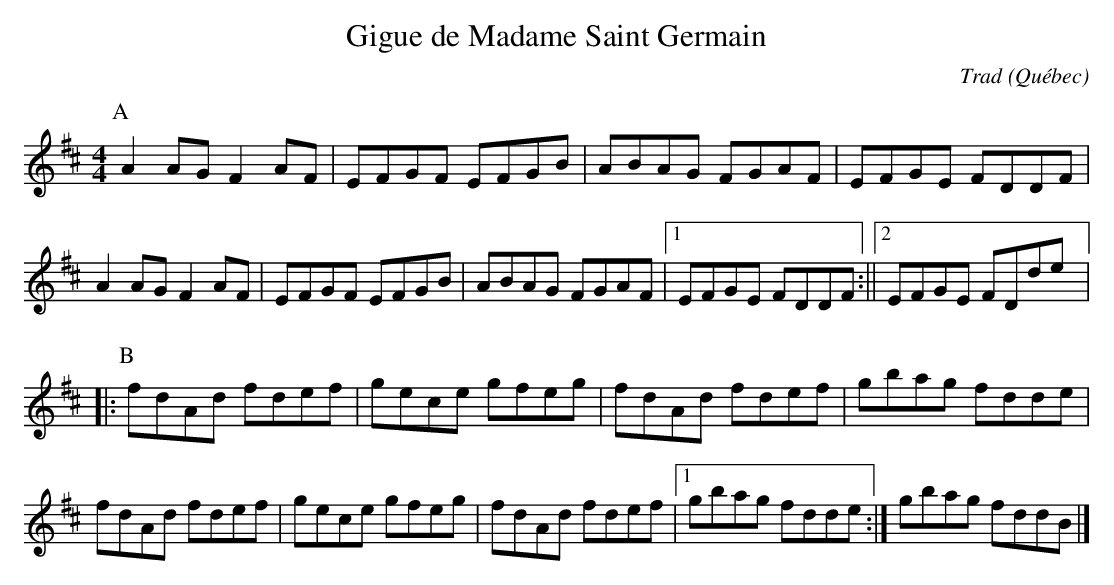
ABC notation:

X:1
T:Gigue de Madame Saint Germain
C:Trad
O:Québec
M:4/4
L:1/8
K:Dmaj
P:A
A2AG F2AF | EFGF EFGB | ABAG FGAF | EFGE FDDF |
A2AG F2AF | EFGF EFGB | ABAG FGAF |1 EFGE FDDF :||2 EFGE FDde |:
P:B
fdAd fdef | gece gfeg | fdAd fdef | gbag fdde |
fdAd fdef | gece gfeg | fdAd fdef |1 gbag fdde :| gbag fddB |]
